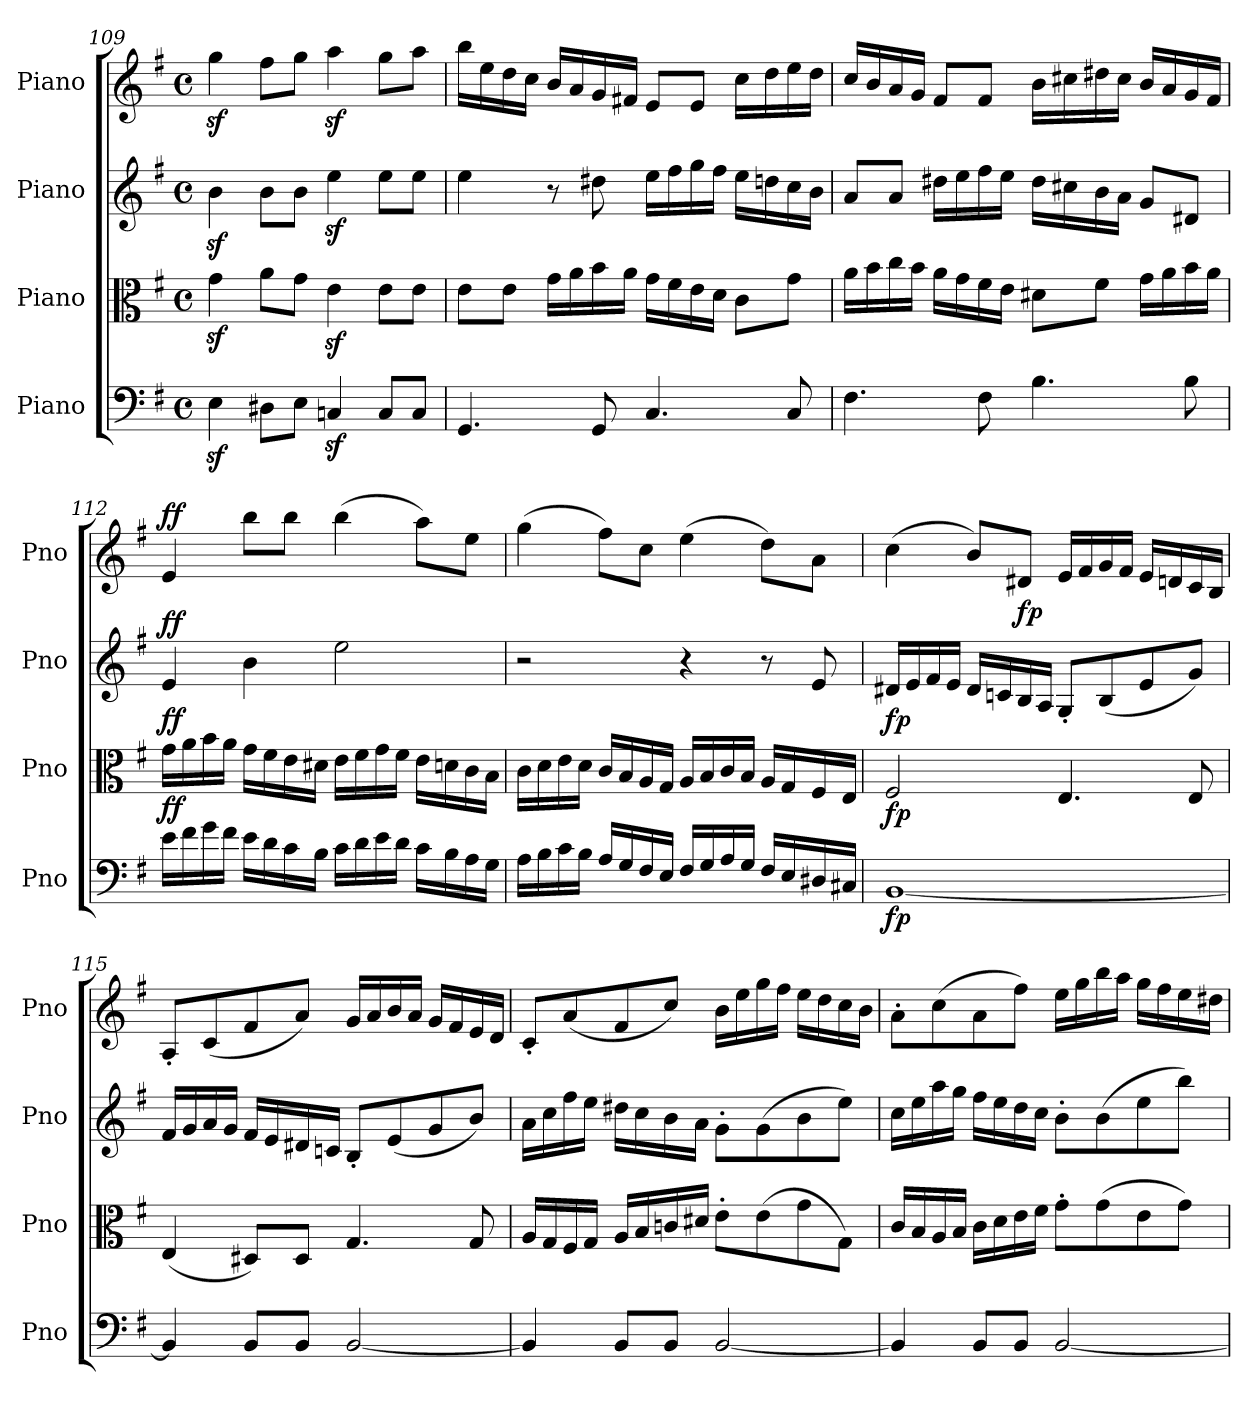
**kern	**dynam	**kern	**dynam	**kern	**dynam	**kern	**dynam
*part4	*part4	*part3	*part3	*part2	*part2	*part1	*part1
*staff4	*staff4	*staff3	*staff3	*staff2	*staff2	*staff1	*staff1
*I"Piano	*	*I"Piano	*	*I"Piano	*	*I"Piano	*
*I'Pno	*	*I'Pno	*	*I'Pno	*	*I'Pno	*
*clefF4	*	*clefC3	*	*clefG2	*	*clefG2	*
*k[f#]	*	*k[f#]	*	*k[f#]	*	*k[f#]	*
*M4/4	*	*M4/4	*	*M4/4	*	*M4/4	*
*met(c)	*	*met(c)	*	*met(c)	*	*met(c)	*
=109	=109	=109	=109	=109	=109	=109	=109
4Ez>\	.	4gz>\	.	4bz>\	.	4ggz>\	.
8D#X\L	.	8a\L	.	8b\L	.	8ff#\L	.
8E\J	.	8g\J	.	8b\J	.	8gg\J	.
4Cnz>/	.	4ez>\	.	4eez>\	.	4aaz>\	.
8C/L	.	8e\L	.	8ee\L	.	8gg\L	.
8C/J	.	8e\J	.	8ee\J	.	8aa\J	.
=110	=110	=110	=110	=110	=110	=110	=110
4.GG/	.	8e\L	.	4ee\	.	16bb\LL	.
.	.	.	.	.	.	16ee\	.
.	.	8e\J	.	.	.	16dd\	.
.	.	.	.	.	.	16cc\JJ	.
.	.	16g\LL	.	8r	.	16b/LL	.
.	.	16a\	.	.	.	16a/	.
8GG/	.	16b\	.	8dd#X\	.	16g/	.
.	.	16a\JJ	.	.	.	16f#X/JJ	.
4.C/	.	16g\LL	.	16ee\LL	.	8e/L	.
.	.	16f#\	.	16ff#\	.	.	.
.	.	16e\	.	16gg\	.	8e/J	.
.	.	16d\JJ	.	16ff#\JJ	.	.	.
.	.	8c\L	.	16ee\LL	.	16cc\LL	.
.	.	.	.	16ddn\	.	16dd\	.
8C/	.	8g\J	.	16cc\	.	16ee\	.
.	.	.	.	16b\JJ	.	16dd\JJ	.
=111	=111	=111	=111	=111	=111	=111	=111
4.F#\	.	16a\LL	.	8a/L	.	16cc/LL	.
.	.	16b\	.	.	.	16b/	.
.	.	16cc\	.	8a/J	.	16a/	.
.	.	16b\JJ	.	.	.	16g/JJ	.
.	.	16a\LL	.	16dd#X\LL	.	8f#/L	.
.	.	16g\	.	16ee\	.	.	.
8F#\	.	16f#\	.	16ff#\	.	8f#/J	.
.	.	16e\JJ	.	16ee\JJ	.	.	.
4.B\	.	8d#X\L	.	16dd#\LL	.	16b\LL	.
.	.	.	.	16cc#X\	.	16cc#X\	.
.	.	8f#\J	.	16b\	.	16dd#X\	.
.	.	.	.	16a\JJ	.	16cc#\JJ	.
.	.	16g\LL	.	8g/L	.	16b/LL	.
.	.	16a\	.	.	.	16a/	.
8B\	.	16b\	.	8d#X/J	.	16g/	.
.	.	16a\JJ	.	.	.	16f#/JJ	.
!!LO:PB:g=z
=112	=112	=112	=112	=112	=112	=112	=112
!	!LO:DY:a	!	!LO:DY:a	!	!LO:DY:a	!	!LO:DY:a
16e\LL	ff	16g\LL	ff	4e/	ff	4e/	ff
16f#\	.	16a\	.	.	.	.	.
16g\	.	16b\	.	.	.	.	.
16f#\JJ	.	16a\JJ	.	.	.	.	.
16e\LL	.	16g\LL	.	4b\	.	8bb\L	.
16d\	.	16f#\	.	.	.	.	.
16c\	.	16e\	.	.	.	8bb\J	.
16B\JJ	.	16d#X\JJ	.	.	.	.	.
16c\LL	.	16e\LL	.	2ee\	.	(4bb\	.
16d\	.	16f#\	.	.	.	.	.
16e\	.	16g\	.	.	.	.	.
16d\JJ	.	16f#\JJ	.	.	.	.	.
16c\LL	.	16e\LL	.	.	.	8aa\L)	.
16B\	.	16dn\	.	.	.	.	.
16A\	.	16c\	.	.	.	8ee\J	.
16G\JJ	.	16B\JJ	.	.	.	.	.
=113	=113	=113	=113	=113	=113	=113	=113
16A\LL	.	16c\LL	.	2r	.	(4gg\	.
16B\	.	16d\	.	.	.	.	.
16c\	.	16e\	.	.	.	.	.
16B\JJ	.	16d\JJ	.	.	.	.	.
16A/LL	.	16c/LL	.	.	.	8ff#\L)	.
16G/	.	16B/	.	.	.	.	.
16F#/	.	16A/	.	.	.	8cc\J	.
16E/JJ	.	16G/JJ	.	.	.	.	.
16F#/LL	.	16A/LL	.	4r	.	(4ee\	.
16G/	.	16B/	.	.	.	.	.
16A/	.	16c/	.	.	.	.	.
16G/JJ	.	16B/JJ	.	.	.	.	.
16F#/LL	.	16A/LL	.	8r	.	8dd\L)	.
16E/	.	16G/	.	.	.	.	.
16D#X/	.	16F#/	.	8e/	.	8a\J	.
16C#X/JJ	.	16E/JJ	.	.	.	.	.
=114	=114	=114	=114	=114	=114	=114	=114
!	!LO:DY:b	!	!LO:DY:b	!	!LO:DY:b	!	!
[1BB	fp	2F#/	fp	16d#X/LL	fp	(4cc\	.
.	.	.	.	16e/	.	.	.
.	.	.	.	16f#/	.	.	.
.	.	.	.	16e/JJ	.	.	.
.	.	.	.	16d#/LL	.	8b/L)	.
.	.	.	.	16cn/	.	.	.
!	!	!	!	!	!	!	!LO:DY:b
.	.	.	.	16B/	.	8d#X/J	fp
.	.	.	.	16A/JJ	.	.	.
.	.	4.E/	.	8G'/L	.	16e/LL	.
.	.	.	.	.	.	16f#/	.
.	.	.	.	(8B/	.	16g/	.
.	.	.	.	.	.	16f#/JJ	.
.	.	.	.	8e/	.	16e/LL	.
.	.	.	.	.	.	16dn/	.
.	.	8E/	.	8g/J)	.	16c/	.
.	.	.	.	.	.	16B/JJ	.
=115	=115	=115	=115	=115	=115	=115	=115
4BB/]	.	(4E/	.	16f#/LL	.	8A'/L	.
.	.	.	.	16g/	.	.	.
.	.	.	.	16a/	.	(8c/	.
.	.	.	.	16g/JJ	.	.	.
8BB/L	.	8D#X/L)	.	16f#/LL	.	8f#/	.
.	.	.	.	16e/	.	.	.
8BB/J	.	8D#/J	.	16d#X/	.	8a/J)	.
.	.	.	.	16cn/JJ	.	.	.
[2BB/	.	4.G/	.	8B'/L	.	16g/LL	.
.	.	.	.	.	.	16a/	.
.	.	.	.	(8e/	.	16b/	.
.	.	.	.	.	.	16a/JJ	.
.	.	.	.	8g/	.	16g/LL	.
.	.	.	.	.	.	16f#/	.
.	.	8G/	.	8b/J)	.	16e/	.
.	.	.	.	.	.	16d/JJ	.
!!LO:LB:g=z
=116	=116	=116	=116	=116	=116	=116	=116
4BB/]	.	16A/LL	.	16a\LL	.	8c'/L	.
.	.	16G/	.	16cc\	.	.	.
.	.	16F#/	.	16ff#\	.	(8a/	.
.	.	16G/JJ	.	16ee\JJ	.	.	.
8BB/L	.	16A/LL	.	16dd#X\LL	.	8f#/	.
.	.	16B/	.	16cc\	.	.	.
8BB/J	.	16cn/	.	16b\	.	8cc/J)	.
.	.	16d#X/JJ	.	16a\JJ	.	.	.
[2BB/	.	8e'\L	.	8g'\L	.	16b\LL	.
.	.	.	.	.	.	16ee\	.
.	.	(8e\	.	(8g\	.	16gg\	.
.	.	.	.	.	.	16ff#\JJ	.
.	.	8g\	.	8b\	.	16ee\LL	.
.	.	.	.	.	.	16dd\	.
.	.	8G\J)	.	8ee\J)	.	16cc\	.
.	.	.	.	.	.	16b\JJ	.
=117	=117	=117	=117	=117	=117	=117	=117
4BB/]	.	16c/LL	.	16cc\LL	.	8a'\L	.
.	.	16B/	.	16ee\	.	.	.
.	.	16A/	.	16aa\	.	(>8cc\	.
.	.	16B/JJ	.	16gg\JJ	.	.	.
8BB/L	.	16c\LL	.	16ff#\LL	.	8a\	.
.	.	16d\	.	16ee\	.	.	.
8BB/J	.	16e\	.	16dd\	.	8ff#\J)	.
.	.	16f#\JJ	.	16cc\JJ	.	.	.
[2BB/	.	8g'\L	.	8b'\L	.	16ee\LL	.
.	.	.	.	.	.	16gg\	.
.	.	(8g\	.	(8b\	.	16bb\	.
.	.	.	.	.	.	16aa\JJ	.
.	.	8e\	.	8ee\	.	16gg\LL	.
.	.	.	.	.	.	16ff#\	.
.	.	8g\J)	.	8bb\J)	.	16ee\	.
.	.	.	.	.	.	16dd#X\JJ	.
=	=	=	=	=	=	=	=
*-	*-	*-	*-	*-	*-	*-	*-
